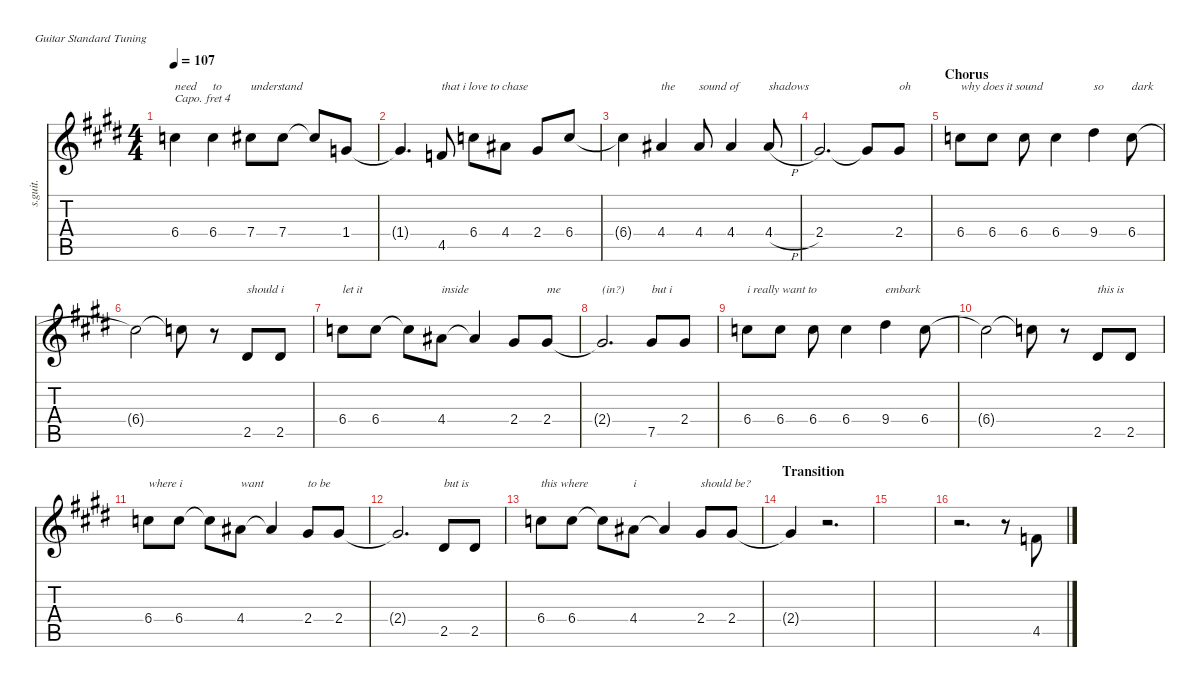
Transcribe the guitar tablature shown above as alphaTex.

\defaultSystemsLayout 4
\hideDynamics
\bracketExtendMode nobrackets
\otherSystemsTrackNameOrientation horizontal
\track ("Steel Guitar" "s.guit.") {instrument acousticguitarsteel}
\staff {score tabs}
\capo 4
\tuning (E4 B3 G3 D3 A2 E2)
\ts (4 4)
\tempo 107
\clef g2
\ks e
6.4{acc forcenatural}.4{txt "need" dy mf beam Down} 6.4{acc forcenatural}.4{txt "to" beam Down} 7.4{acc #}.8{txt "understand" beam Down} 7.4{acc #}.8{beam Down} 7.4{t acc #}.8{beam Up} 1.4{acc forcenatural}.8{beam Up} |
1.4{t acc forcenatural}.4{d beam Up} 4.5{acc forcenatural}.8{txt "that i love to chase" beam Up} 6.4{acc forcenatural}.8{beam Down} 4.4{acc #}.8{beam Down} 2.4{acc #}.8{beam Up} 6.4{acc forcenatural}.8{beam Up} |
6.4{t acc forcenatural}.4{beam Down} 4.4{acc #}.4{txt "the" beam Up} 4.4{acc #}.8{txt "sound of" beam Up} 4.4{acc #}.4{beam Up} 4.4{h acc #}.8{txt "shadows" beam Up} |
2.4{acc #}.2{d beam Up} 2.4{t acc #}.8{beam Up} 2.4{acc #}.8{txt "oh" beam Up} |
\section ("" "Chorus")
6.4{acc forcenatural}.8{txt "why does it sound" beam Down} 6.4{acc forcenatural}.8{beam Down} 6.4{acc forcenatural}.8{beam Down} 6.4{acc forcenatural}.4{beam Down} 9.4{acc #}.4{txt "so" beam Down} 6.4{acc forcenatural}.8{txt "dark" beam Down} |
6.4{t acc forcenatural}.2{beam Down} 6.4{t acc forcenatural}.8{beam Down} r.8{beam Down} 2.5{acc #}.8{txt "should i" beam Up} 2.5{acc #}.8{beam Up} |
6.4{acc forcenatural}.8{txt "let it" beam Down} 6.4{acc forcenatural}.8{beam Down} 6.4{t acc forcenatural}.8{beam Down} 4.4{acc #}.8{txt "inside" beam Down} 4.4{t acc #}.4{beam Up} 2.4{acc #}.8{beam Up} 2.4{acc #}.8{txt "me" beam Up} |
2.4{t acc #}.2{d txt "(in?)" beam Up} 7.5{acc #}.8{txt "but i" beam Up} 2.4{acc #}.8{beam Up} |
6.4{acc forcenatural}.8{txt "i really want to" beam Down} 6.4{acc forcenatural}.8{beam Down} 6.4{acc forcenatural}.8{beam Down} 6.4{acc forcenatural}.4{beam Down} 9.4{acc #}.4{txt "embark" beam Down} 6.4{acc forcenatural}.8{beam Down} |
6.4{t acc forcenatural}.2{beam Down} 6.4{t acc forcenatural}.8{beam Down} r.8{beam Down} 2.5{acc #}.8{txt "this is" beam Up} 2.5{acc #}.8{beam Up} |
6.4{acc forcenatural}.8{txt "where i" beam Down} 6.4{acc forcenatural}.8{beam Down} 6.4{t acc forcenatural}.8{beam Down} 4.4{acc #}.8{txt "want" beam Down} 4.4{t acc #}.4{beam Up} 2.4{acc #}.8{txt "to be" beam Up} 2.4{acc #}.8{beam Up} |
2.4{t acc #}.2{d beam Up} 2.5{acc #}.8{txt "but is" beam Up} 2.5{acc #}.8{beam Up} |
6.4{acc forcenatural}.8{txt "this where" beam Down} 6.4{acc forcenatural}.8{beam Down} 6.4{t acc forcenatural}.8{beam Down} 4.4{acc #}.8{txt "i" beam Down} 4.4{t acc #}.4{beam Up} 2.4{acc #}.8{txt "should be?" beam Up} 2.4{acc #}.8{beam Up} |
\section ("" "Transition")
2.4{t acc #}.4{beam Up} r.2{d beam Up} |
|
r.2{d beam Down} r.8{beam Down} 4.5{acc forcenatural}.8{beam Up}
